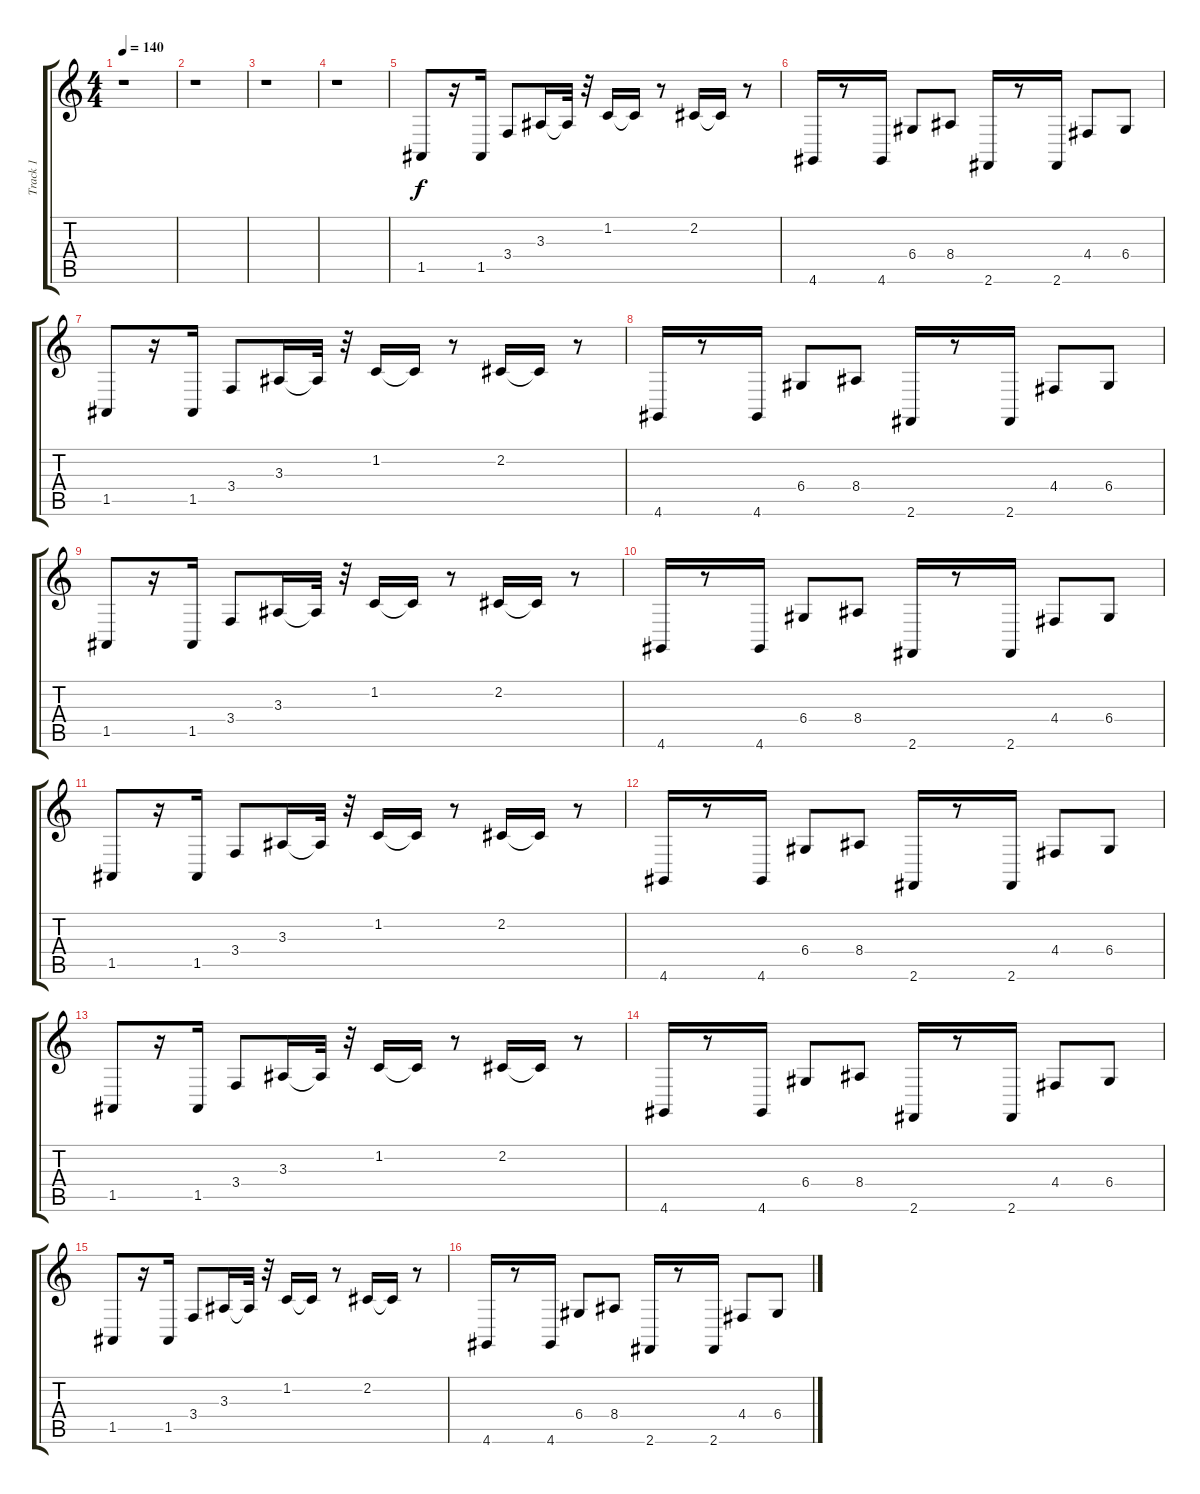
\track ("Track 1" "Track 1") {instrument lead2sawtooth}
\staff {score tabs}
\tuning (E4 B3 G3 D3 A2 E2) {hide}
\ts (4 4)
\tempo 140
\clef g2
\ks c
r.1{dy f instrument lead2sawtooth} |
r.1 |
r.1 |
r.1 |
1.5.8 r.16 1.5.16 3.4.8 3.3.16 3.3{t}.32 r.32 1.2.16 1.2{t}.16 r.8 2.2.16 2.2{t}.16 r.8 |
4.6.16 r.8 4.6.16 6.4.8 8.4.8 2.6.16 r.8 2.6.16 4.4.8 6.4.8 |
1.5.8 r.16 1.5.16 3.4.8 3.3.16 3.3{t}.32 r.32 1.2.16 1.2{t}.16 r.8 2.2.16 2.2{t}.16 r.8 |
4.6.16 r.8 4.6.16 6.4.8 8.4.8 2.6.16 r.8 2.6.16 4.4.8 6.4.8 |
1.5.8 r.16 1.5.16 3.4.8 3.3.16 3.3{t}.32 r.32 1.2.16 1.2{t}.16 r.8 2.2.16 2.2{t}.16 r.8 |
4.6.16 r.8 4.6.16 6.4.8 8.4.8 2.6.16 r.8 2.6.16 4.4.8 6.4.8 |
1.5.8 r.16 1.5.16 3.4.8 3.3.16 3.3{t}.32 r.32 1.2.16 1.2{t}.16 r.8 2.2.16 2.2{t}.16 r.8 |
4.6.16 r.8 4.6.16 6.4.8 8.4.8 2.6.16 r.8 2.6.16 4.4.8 6.4.8 |
1.5.8 r.16 1.5.16 3.4.8 3.3.16 3.3{t}.32 r.32 1.2.16 1.2{t}.16 r.8 2.2.16 2.2{t}.16 r.8 |
4.6.16 r.8 4.6.16 6.4.8 8.4.8 2.6.16 r.8 2.6.16 4.4.8 6.4.8 |
1.5.8 r.16 1.5.16 3.4.8 3.3.16 3.3{t}.32 r.32 1.2.16 1.2{t}.16 r.8 2.2.16 2.2{t}.16 r.8 |
4.6.16 r.8 4.6.16 6.4.8 8.4.8 2.6.16 r.8 2.6.16 4.4.8 6.4.8
